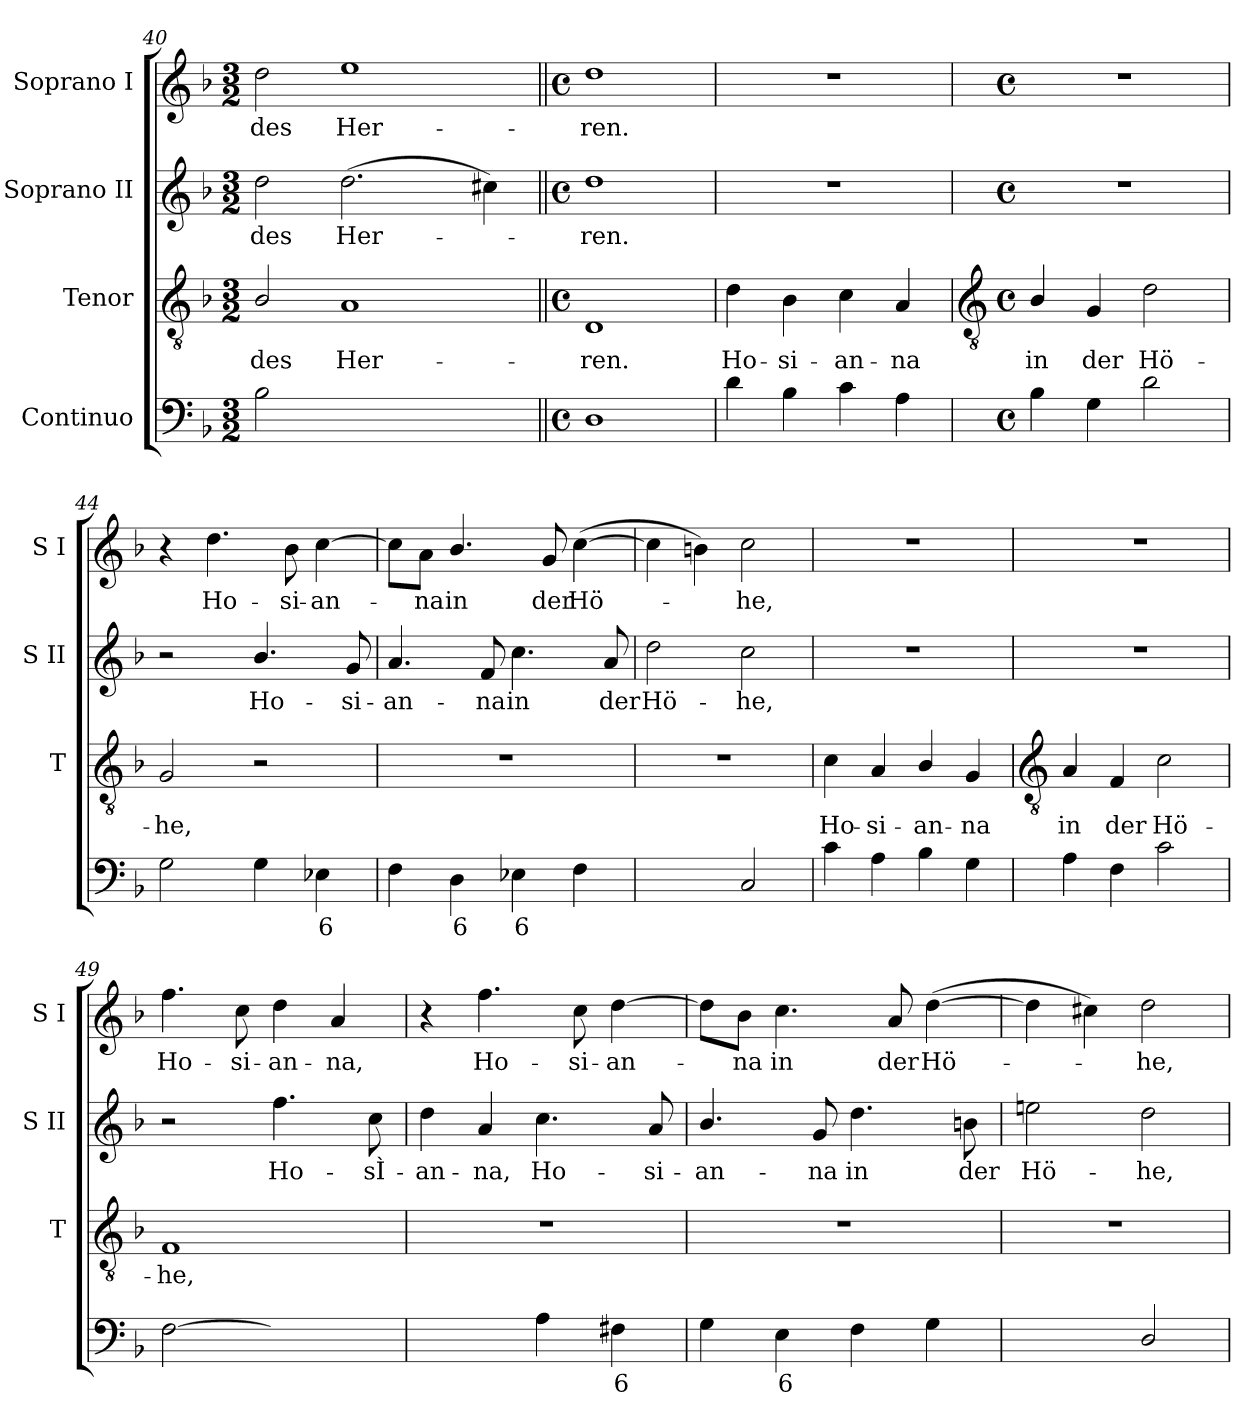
**kern	**text	**kern	**text	**kern	**text	**kern	**text
*part4	*part4	*part3	*part3	*part2	*part2	*part1	*part1
*staff4	*staff4	*staff3	*staff3	*staff2	*staff2	*staff1	*staff1
*I"Continuo	*	*I"Tenor	*	*I"Soprano II	*	*I"Soprano I	*
*	*	*I'T	*	*I'S II	*	*I'S I	*
*clefF4	*	*clefGv2	*	*clefG2	*	*clefG2	*
*k[b-]	*	*k[b-]	*	*k[b-]	*	*k[b-]	*
*F:	*	*F:	*	*F:	*	*F:	*
*M3/2	*	*M3/2	*	*M3/2	*	*M3/2	*
=40	=40	=40	=40	=40	=40	=40	=40
!	!	!	!LO:LY:b	!	!LO:LY:b	!	!LO:LY:b
2B-	.	2B-/	des	2dd	des	2dd	des
!	!LO:LY:b	!	!LO:LY:b	!	!LO:LY:b	!	!LO:LY:b
[2Ayy	4	1A	Her-	(>2.dd	Her-	1ee	Her-
2Ayy]	.	.	.	.	.	.	.
.	.	.	.	4cc#X)	.	.	.
=41||	=41||	=41||	=41||	=41||	=41||	=41||	=41||
*M4/4	*	*M4/4	*	*M4/4	*	*M4/4	*
*met(c)	*	*met(c)	*	*met(c)	*	*met(c)	*
!	!	!	!LO:LY:b	!	!LO:LY:b	!	!LO:LY:b
1D	.	1D	-ren.	1dd	ren.	1dd	-ren.
=42	=42	=42	=42	=42	=42	=42	=42
!	!	!	!LO:LY:b	!	!	!	!
4d	.	4d	Ho-	1r	.	1r	.
!	!	!	!LO:LY:b	!	!	!	!
4B-	.	4B-	-si-	.	.	.	.
!	!	!	!LO:LY:b	!	!	!	!
4c	.	4c	-an-	.	.	.	.
!	!	!	!LO:LY:b	!	!	!	!
4A	.	4A	-na	.	.	.	.
!!LO:LB:g=z
=43	=43	=43	=43	=43	=43	=43	=43
*	*	*clefGv2	*	*	*	*	*
*M4/4	*	*M4/4	*	*M4/4	*	*M4/4	*
*met(c)	*	*met(c)	*	*met(c)	*	*met(c)	*
!	!	!	!LO:LY:b	!	!	!	!
4B-	.	4B-/	in	1r	.	1r	.
!	!	!	!LO:LY:b	!	!	!	!
4G	.	4G	der	.	.	.	.
!	!	!	!LO:LY:b	!	!	!	!
2d	.	2d	Hö-	.	.	.	.
=44	=44	=44	=44	=44	=44	=44	=44
!	!	!	!LO:LY:b	!	!	!	!
2G	.	2G	-he,	2r	.	4r	.
!	!	!	!	!	!	!	!LO:LY:b
.	.	.	.	.	.	4.dd	Ho-
!	!	!	!	!	!LO:LY:b	!	!
4G	.	2r	.	4.b-/	Ho-	.	.
!	!	!	!	!	!	!	!LO:LY:b
.	.	.	.	.	.	8b-	-si-
!	!LO:LY:b	!	!	!	!	!	!LO:LY:b
4E-X	6	.	.	.	.	[4cc	-an-
!	!	!	!	!	!LO:LY:b	!	!
.	.	.	.	8g	-si-	.	.
=45	=45	=45	=45	=45	=45	=45	=45
!	!	!	!	!	!LO:LY:b	!	!
4F	.	1r	.	4.a	-an-	8cc\L]	.
!	!	!	!	!	!	!	!LO:LY:b
.	.	.	.	.	.	8a\J	na
!	!LO:LY:b	!	!	!	!	!	!LO:LY:b
4D	6	.	.	.	.	4.b-/	in
!	!	!	!	!	!LO:LY:b	!	!
.	.	.	.	8f	-na	.	.
!	!LO:LY:b	!	!	!	!LO:LY:b	!	!
4E-X	6	.	.	4.cc	in	.	.
!	!	!	!	!	!	!	!LO:LY:b
.	.	.	.	.	.	8g	der
!	!	!	!	!	!	!	!LO:LY:b
4F	.	.	.	.	.	(>[4cc	Hö-
!	!	!	!	!	!LO:LY:b	!	!
.	.	.	.	8a	der	.	.
=46	=46	=46	=46	=46	=46	=46	=46
!	!LO:LY:b	!	!	!	!LO:LY:b	!	!
[4Gyy	4	1r	.	2dd	Hö-	4cc]	.
4Gyy]	.	.	.	.	.	4bn)	.
!	!	!	!	!	!LO:LY:b	!	!LO:LY:b
2C	.	.	.	2cc	-he,	2cc	he,
=47	=47	=47	=47	=47	=47	=47	=47
!	!	!	!LO:LY:b	!	!	!	!
4c	.	4c	Ho-	1r	.	1r	.
!	!	!	!LO:LY:b	!	!	!	!
4A	.	4A	-si-	.	.	.	.
!	!	!	!LO:LY:b	!	!	!	!
4B-	.	4B-/	-an-	.	.	.	.
!	!	!	!LO:LY:b	!	!	!	!
4G	.	4G	-na	.	.	.	.
!!LO:LB:g=z
=48	=48	=48	=48	=48	=48	=48	=48
*	*	*clefGv2	*	*	*	*	*
!	!	!	!LO:LY:b	!	!	!	!
4A	.	4A	in	1r	.	1r	.
!	!	!	!LO:LY:b	!	!	!	!
4F	.	4F	der	.	.	.	.
!	!	!	!LO:LY:b	!	!	!	!
2c	.	2c	Hö-	.	.	.	.
=49	=49	=49	=49	=49	=49	=49	=49
!	!	!	!LO:LY:b	!	!	!	!LO:LY:b
[2F	.	1F	-he,	2r	.	4.ff	Ho-
!	!	!	!	!	!	!	!LO:LY:b
.	.	.	.	.	.	8cc	-si-
!	!LO:LY:b	!	!	!	!LO:LY:b	!	!LO:LY:b
4Fyy_	6	.	.	4.ff	Ho-	4dd	-an-
!	!LO:LY:b	!	!	!	!	!	!LO:LY:b
4Fyy]	5	.	.	.	.	4a	-na,
!	!	!	!	!	!LO:LY:b	!	!
.	.	.	.	8cc	-sÌ-	.	.
=50	=50	=50	=50	=50	=50	=50	=50
!	!LO:LY:b	!	!	!	!LO:LY:b	!	!
[4Fyy	6	1r	.	4dd	-an-	4r	.
!	!LO:LY:b	!	!	!	!LO:LY:b	!	!LO:LY:b
4Fyy]	5	.	.	4a	-na,	4.ff	Ho-
!	!	!	!	!	!LO:LY:b	!	!
4A	.	.	.	4.cc	Ho-	.	.
!	!	!	!	!	!	!	!LO:LY:b
.	.	.	.	.	.	8cc	-si-
!	!LO:LY:b	!	!	!	!	!	!LO:LY:b
4F#X	6	.	.	.	.	[4dd	-an-
!	!	!	!	!	!LO:LY:b	!	!
.	.	.	.	8a	-si-	.	.
=51	=51	=51	=51	=51	=51	=51	=51
!	!	!	!	!	!LO:LY:b	!	!
4G	.	1r	.	4.b-/	-an-	8dd\L]	.
!	!	!	!	!	!	!	!LO:LY:b
.	.	.	.	.	.	8b-\J	na
!	!LO:LY:b	!	!	!	!	!	!LO:LY:b
4E	6	.	.	.	.	4.cc	in
!	!	!	!	!	!LO:LY:b	!	!
.	.	.	.	8g	-na	.	.
!	!	!	!	!	!LO:LY:b	!	!
4F	.	.	.	4.dd	in	.	.
!	!	!	!	!	!	!	!LO:LY:b
.	.	.	.	.	.	8a	der
!	!	!	!	!	!	!	!LO:LY:b
4G	.	.	.	.	.	(>[4dd	Hö-
!	!	!	!	!	!LO:LY:b	!	!
.	.	.	.	8bn	der	.	.
=52	=52	=52	=52	=52	=52	=52	=52
!	!LO:LY:b	!	!	!	!LO:LY:b	!	!
[4Ayy	4	1r	.	2een	Hö-	4dd]	.
4Ayy]	.	.	.	.	.	4cc#X)	.
!	!	!	!	!	!LO:LY:b	!	!LO:LY:b
2D/	.	.	.	2dd	-he,	2dd	he,
=	=	=	=	=	=	=	=
*-	*-	*-	*-	*-	*-	*-	*-
